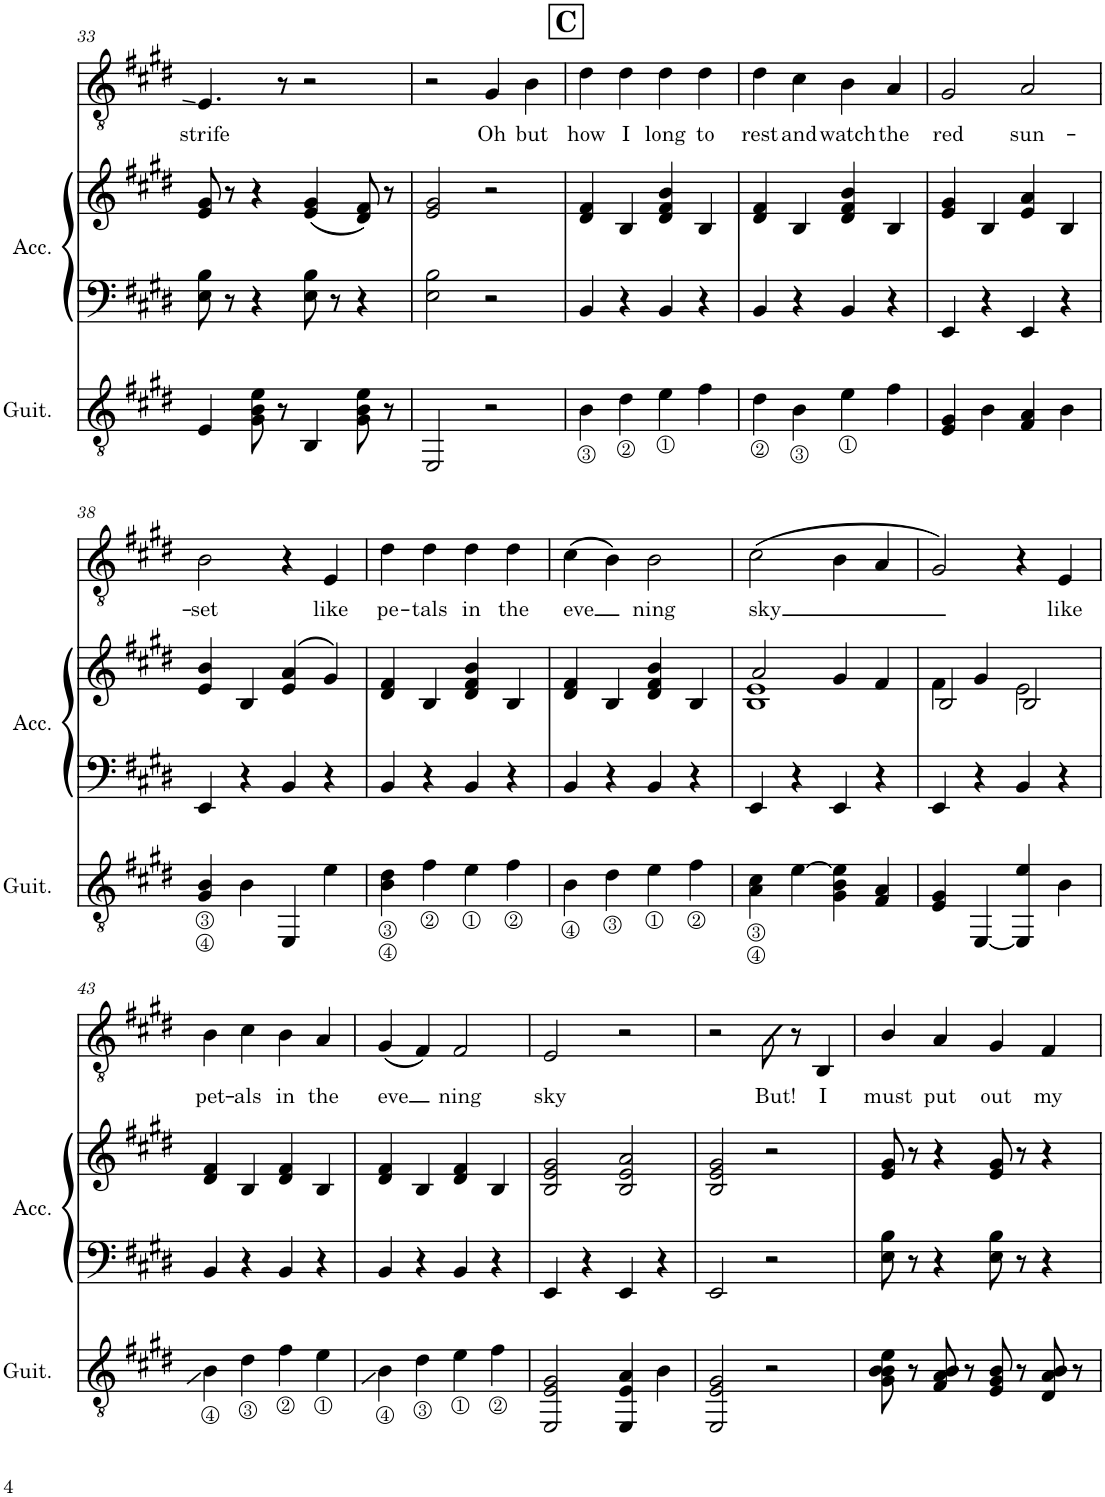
**kern	**kern	**kern	**kern	**text
*part3	*part2	*part2	*part1	*part1
*staff4	*staff3	*staff2	*staff1	*staff1
*I"Guitar	*I"Accordion	*	*I"Voice 1	*
*I'Guit.	*I'Acc.	*	*	*
!!LO:PB:g=z
*clefGv2	*clefF4	*clefG2	*clefGv2	*
*k[f#c#g#d#]	*k[f#c#g#d#]	*k[f#c#g#d#]	*k[f#c#g#d#]	*
*E:	*E:	*E:	*E:	*
*M4/4	*M4/4	*M4/4	*M4/4	*
=33	=33	=33	=33	=33
!	!	!	!	!LO:LY:b
4E/	8E\ 8B\	8e/ 8g#/	4.E/	strife
.	8r	8r	.	.
8G#\ 8B\ 8e\	4r	4r	.	.
8r	.	.	8r	.
4BB/	8E\ 8B\	(4e/ 4g#/	2r	.
.	8r	.	.	.
8G#\ 8B\ 8e\	4r	8d#/ 8f#/)	.	.
8r	.	8r	.	.
=34	=34	=34	=34	=34
2EE/	2E\ 2B\	2e/ 2g#/	2r	.
!	!	!	!	!LO:LY:b
2r	2r	2r	4G#/	Oh
!	!	!	!	!LO:LY:b
.	.	.	4B\	but
!!LO:REH:place=s1:a:B:cj:fs=14:t=C
=35	=35	=35	=35	=35
!	!	!	!	!LO:LY:b
4B<\	4BB/	4d#/ 4f#/	4d#\	how
!	!	!	!	!LO:LY:b
4d#<\	4r	4B/	4d#\	I
!	!	!	!	!LO:LY:b
4e<\	4BB/	4d#/ 4f#/ 4b/	4d#\	long
!	!	!	!	!LO:LY:b
4f#\	4r	4B/	4d#\	to
=36	=36	=36	=36	=36
!	!	!	!	!LO:LY:b
4d#<\	4BB/	4d#/ 4f#/	4d#\	rest
!	!	!	!	!LO:LY:b
4B<\	4r	4B/	4c#\	and
!	!	!	!	!LO:LY:b
4e<\	4BB/	4d#/ 4f#/ 4b/	4B\	watch
!	!	!	!	!LO:LY:b
4f#\	4r	4B/	4A/	the
=37	=37	=37	=37	=37
!	!	!	!	!LO:LY:b
4E/ 4G#/	4EE/	4e/ 4g#/	2G#/	red
4B\	4r	4B/	.	.
!	!	!	!	!LO:LY:b
4F#/ 4A/	4EE/	4e/ 4a/	2A/	sun-
4B\	4r	4B/	.	.
!!LO:LB:g=z
=38	=38	=38	=38	=38
!	!	!	!	!LO:LY:b
4G#/<< 4B/<<	4EE/	4e/ 4b/	2B\	-set
4B\	4r	4B/	.	.
4EE/	4BB/	(>4e/ 4a/	4r	.
!	!	!	!	!LO:LY:b
4e\	4r	4g#/)	4E/	like
=39	=39	=39	=39	=39
!	!	!	!	!LO:LY:b
4B\<< 4d#\<<	4BB/	4d#/ 4f#/	4d#\	pe-
!	!	!	!	!LO:LY:b
4f#<\	4r	4B/	4d#\	-tals
!	!	!	!	!LO:LY:b
4e<\	4BB/	4d#/ 4f#/ 4b/	4d#\	in
!	!	!	!	!LO:LY:b
4f#<\	4r	4B/	4d#\	the
=40	=40	=40	=40	=40
!	!	!	!	!LO:LY:b
4B<\	4BB/	4d#/ 4f#/	(4c#\	eve
4d#<\	4r	4B/	4B\)	.
!	!	!	!	!LO:LY:b
4e<\	4BB/	4d#/ 4f#/ 4b/	2B\	ning
4f#<\	4r	4B/	.	.
=41	=41	=41	=41	=41
*	*	*^	*	*
!	!	!	!	!	!LO:LY:b
4A\<< 4c#\<<	4EE/	1B 1e	2a/	(2c#\	sky
[4e\	4r	.	.	.	.
4G#\ 4B\ 4e\]	4EE/	.	4g#/	4B\	.
4F#/ 4A/	4r	.	4f#/	4A/	.
=42	=42	=42	=42	=42	=42
4E/ 4G#/	4EE/	2B/	4f#\	2G#/)	.
[<4EE/	4r	.	4g#/	.	.
4EE/] 4e/	4BB/	2B/	2e\	4r	.
!	!	!	!	!	!LO:LY:b
4B\	4r	.	.	4E/	like
*	*	*v	*v	*	*
!!LO:LB:g=z
=43	=43	=43	=43	=43
!	!	!	!	!LO:LY:b
4B<\	4BB/	4d#/ 4f#/	4B\	pet-
!	!	!	!	!LO:LY:b
4d#<\	4r	4B/	4c#\	-als
!	!	!	!	!LO:LY:b
4f#<\	4BB/	4d#/ 4f#/	4B\	in
!	!	!	!	!LO:LY:b
4e<\	4r	4B/	4A/	the
=44	=44	=44	=44	=44
!	!	!	!	!LO:LY:b
4B<\	4BB/	4d#/ 4f#/	(4G#/	eve
4d#<\	4r	4B/	4F#/)	.
!	!	!	!	!LO:LY:b
4e<\	4BB/	4d#/ 4f#/	2F#/	ning
4f#<\	4r	4B/	.	.
=45	=45	=45	=45	=45
!	!	!	!	!LO:LY:b
2EE/ 2E/ 2G#/	4EE/	2B/ 2e/ 2g#/	2E/	sky
.	4r	.	.	.
4EE/ 4E/ 4A/	4EE/	2B/ 2e/ 2a/	2r	.
4B\	4r	.	.	.
=46	=46	=46	=46	=46
2EE/ 2E/ 2G#/	2EE/	2B/ 2e/ 2g#/	2r	.
!	!	!	!	!LO:LY:b
2r	2r	2r	8E\	But!
.	.	.	8r	.
!	!	!	!	!LO:LY:b
.	.	.	4BB/	I
=47	=47	=47	=47	=47
!	!	!	!	!LO:LY:b
8G#\ 8B\ 8B\ 8e\	8E\ 8B\	8e/ 8g#/	4B/	must
8r	8r	8r	.	.
!	!	!	!	!LO:LY:b
8F#/ 8A/ 8B/	4r	4r	4A/	put
8r	.	.	.	.
!	!	!	!	!LO:LY:b
8E/ 8G#/ 8B/	8E\ 8B\	8e/ 8g#/	4G#/	out
8r	8r	8r	.	.
!	!	!	!	!LO:LY:b
8D#/ 8A/ 8B/	4r	4r	4F#/	my
8r	.	.	.	.
=	=	=	=	=
*-	*-	*-	*-	*-
